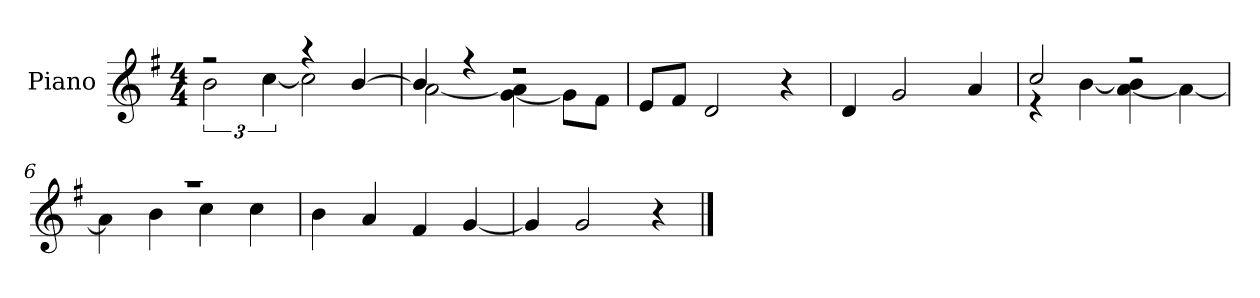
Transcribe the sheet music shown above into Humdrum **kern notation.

**kern
*part1
*staff1
*I"Piano
*I'P-no
*clefG2
*k[f#]
*M4/4
*MM176
=1
*^
2r	3b\
.	[6cc\
4r	2cc\]
[4b/	.
=2	=2
4b/]	[2a\
4r	.
2r	[4g\ 4a\]
.	8g\L]
.	8f#\J
*v	*v
=3
8e/L
8f#/J
2d/
4r
=4
4d/
2g/
4a/
=5
*^
2cc/	4r
.	[4b\
2r	[4a\ 4b\]
.	4a\_
=6	=6
1r	4a\]
.	4b\
.	4cc\
.	4cc\
*v	*v
=7
4b\
4a/
4f#/
[4g/
!!LO:LB:g=z
=8
4g/]
2g/
4r
==
*-
